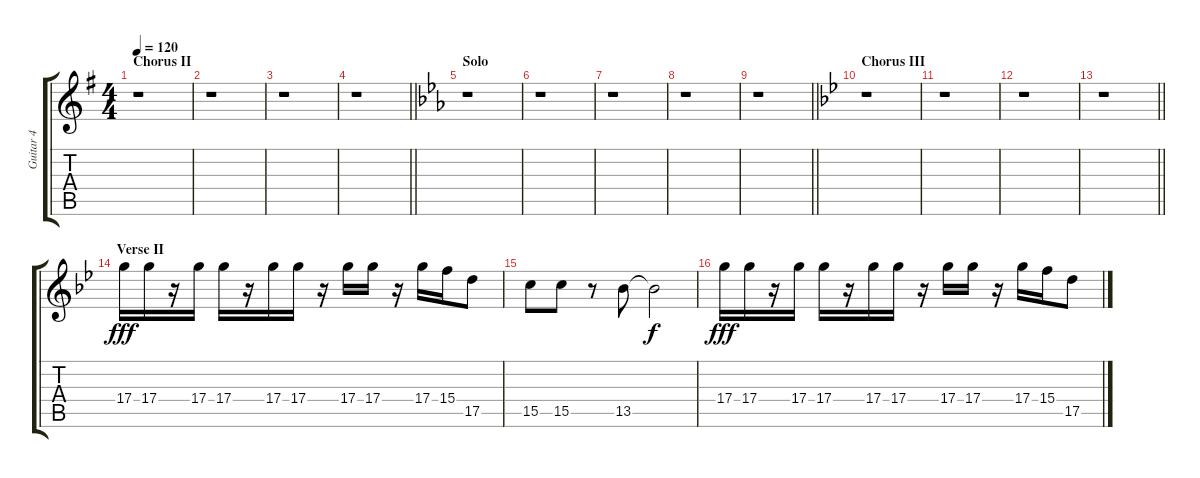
\track ("Guitar 4" "Guitar 4") {instrument distortionguitar}
\staff {score tabs}
\tuning (E4 B3 G3 D3 A2 E2) {hide}
\ts (4 4)
\section ("" "Chorus II")
\tempo 120
\clef g2
\ks g
r.1{dy f} |
r.1 |
r.1 |
\barLineRight lightlight
r.1 |
\section ("" "Solo")
\ks eb
r.1 |
r.1 |
r.1 |
r.1 |
\barLineRight lightlight
r.1 |
\section ("" "Chorus III")
\ks bb
r.1 |
r.1 |
r.1 |
\barLineRight lightlight
r.1 |
\section ("" "Verse II")
17.4.16{dy fff} 17.4.16 r.16 17.4.16 17.4.16 r.16 17.4.16 17.4.16 r.16 17.4.16 17.4.16 r.16 17.4.16 15.4.16 17.5.8 |
15.5.8 15.5.8 r.8 13.5.8 13.5{t}.2{dy f} |
17.4.16{dy fff} 17.4.16 r.16 17.4.16 17.4.16 r.16 17.4.16 17.4.16 r.16 17.4.16 17.4.16 r.16 17.4.16 15.4.16 17.5.8
